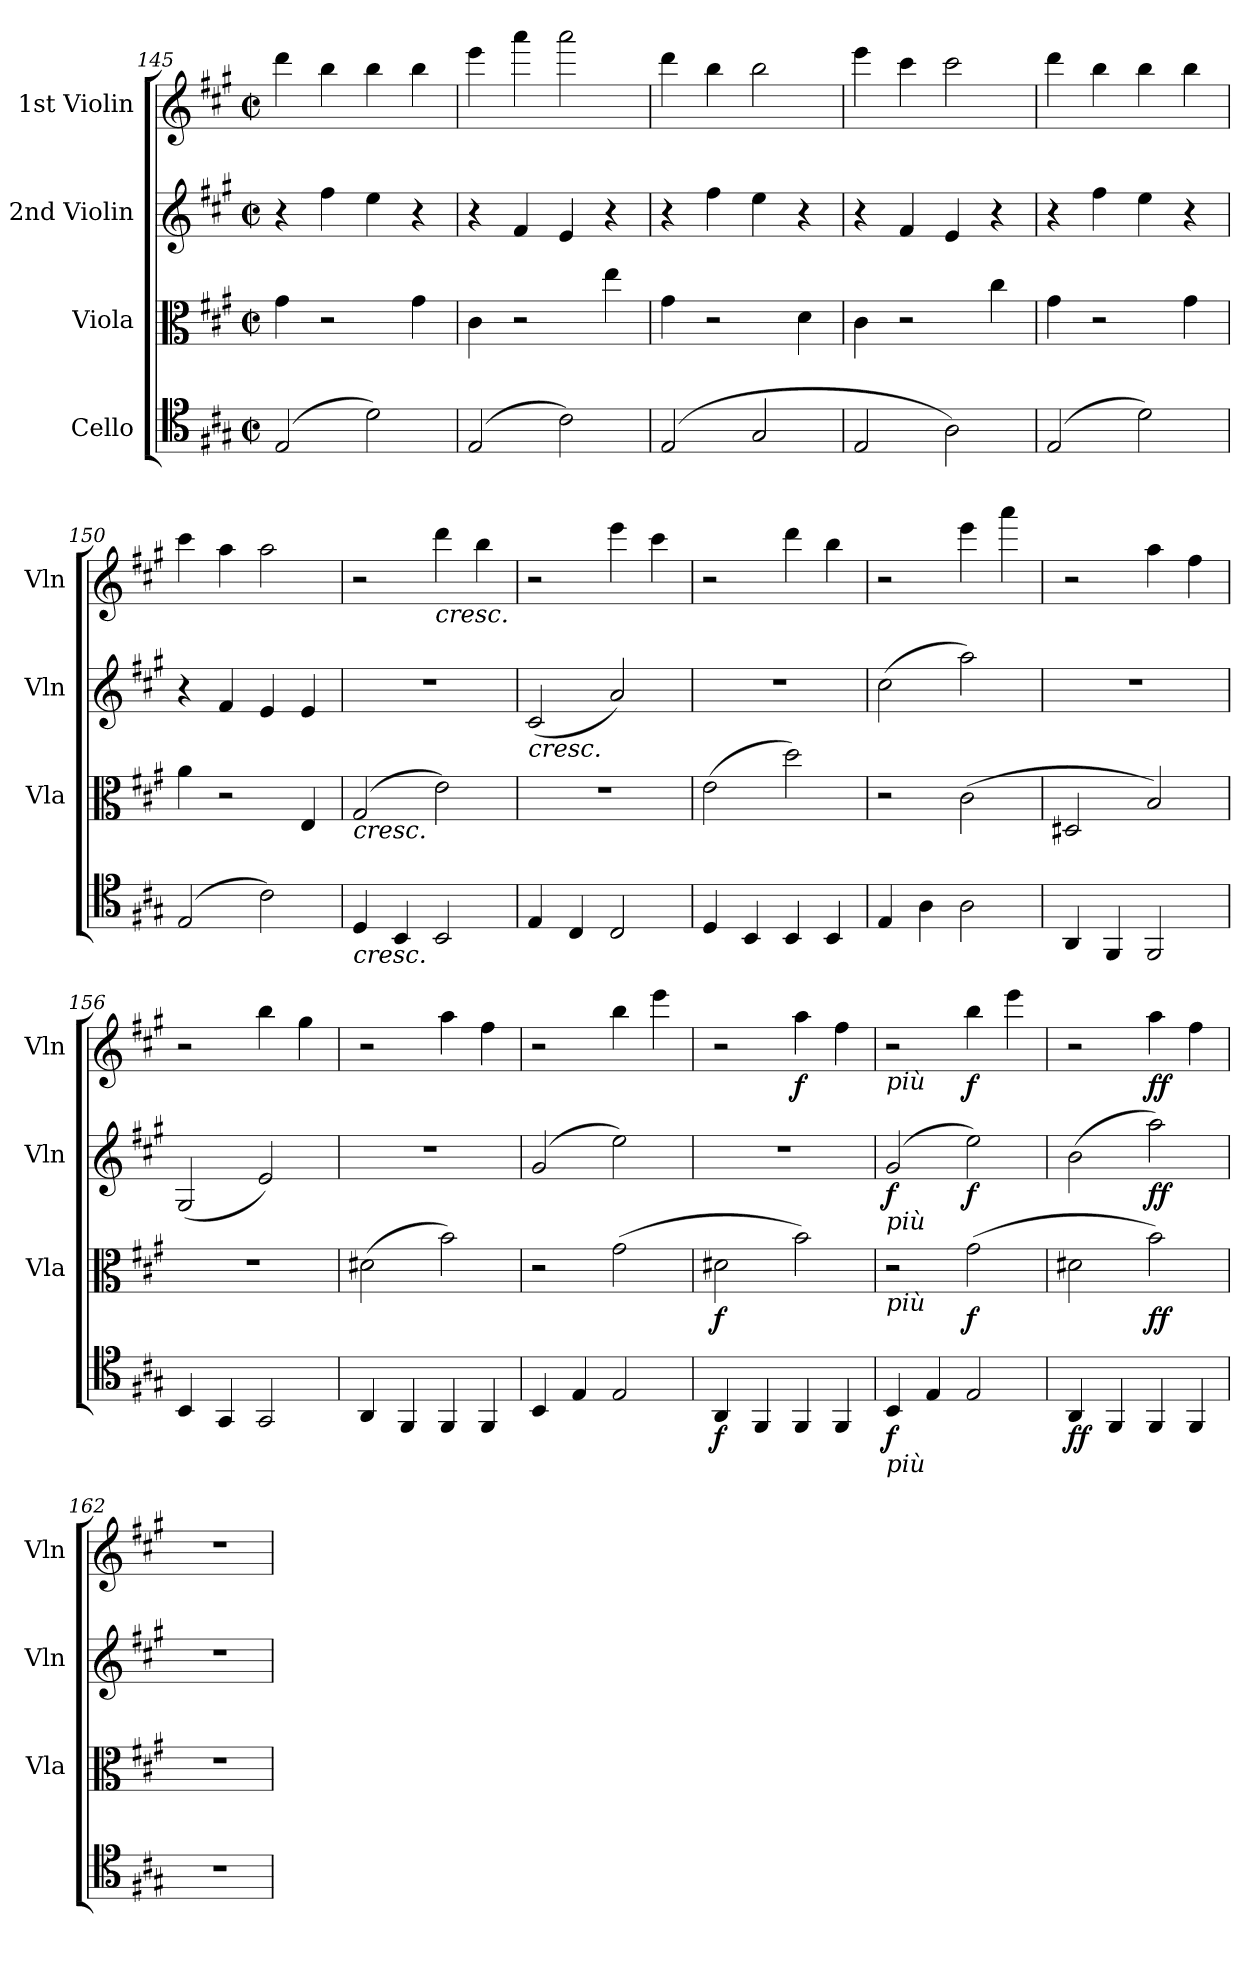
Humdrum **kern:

**kern	**dynam	**kern	**dynam	**kern	**dynam	**kern	**dynam
*part4	*part4	*part3	*part3	*part2	*part2	*part1	*part1
*staff4	*staff4	*staff3	*staff3	*staff2	*staff2	*staff1	*staff1
*I"Cello	*	*I"Viola	*	*I"2nd Violin	*	*I"1st Violin	*
*	*	*I'Vla	*	*I'Vln	*	*I'Vln	*
*clefC4	*	*clefC3	*	*clefG2	*	*clefG2	*
*k[f#c#g#]	*	*k[f#c#g#]	*	*k[f#c#g#]	*	*k[f#c#g#]	*
*A:	*	*A:	*	*A:	*	*A:	*
*M2/2	*	*M2/2	*	*M2/2	*	*M2/2	*
*met(c|)	*	*met(c|)	*	*met(c|)	*	*met(c|)	*
=145	=145	=145	=145	=145	=145	=145	=145
(2E	.	4g#	.	4r	.	4ddd	.
.	.	2r	.	4ff#	.	4bb	.
2d)	.	.	.	4ee	.	4bb	.
.	.	4g#	.	4r	.	4bb	.
=146	=146	=146	=146	=146	=146	=146	=146
(2E	.	4c#	.	4r	.	4eee	.
.	.	2r	.	4f#	.	4aaa	.
2c#)	.	.	.	4e	.	2aaa	.
.	.	4ee	.	4r	.	.	.
=147	=147	=147	=147	=147	=147	=147	=147
(2E	.	4g#	.	4r	.	4ddd	.
.	.	2r	.	4ff#	.	4bb	.
2G#	.	.	.	4ee	.	2bb	.
.	.	4d	.	4r	.	.	.
=148	=148	=148	=148	=148	=148	=148	=148
2E	.	4c#	.	4r	.	4eee	.
.	.	2r	.	4f#	.	4ccc#	.
2A)	.	.	.	4e	.	2ccc#	.
.	.	4cc#	.	4r	.	.	.
=149	=149	=149	=149	=149	=149	=149	=149
(2E	.	4g#	.	4r	.	4ddd	.
.	.	2r	.	4ff#	.	4bb	.
2d)	.	.	.	4ee	.	4bb	.
.	.	4g#	.	4r	.	4bb	.
=150	=150	=150	=150	=150	=150	=150	=150
(2E	.	4a	.	4r	.	4ccc#	.
.	.	2r	.	4f#	.	4aa	.
2c#)	.	.	.	4e	.	2aa	.
.	.	4E	.	4e	.	.	.
=151	=151	=151	=151	=151	=151	=151	=151
!	!	!LO:TX:b:i:t=cresc.	!	!	!	!	!
!LO:TX:b:i:t=cresc.	!	!	!	!	!	!	!
4D	.	(2G#	.	1r	.	2r	.
4BB	.	.	.	.	.	.	.
!	!	!	!	!	!	!LO:TX:b:i:t=cresc.	!
2BB	.	2e)	.	.	.	4ddd	.
.	.	.	.	.	.	4bb	.
=152	=152	=152	=152	=152	=152	=152	=152
!	!	!	!	!LO:TX:b:i:t=cresc.	!	!	!
4E	.	1r	.	(2c#	.	2r	.
4C#	.	.	.	.	.	.	.
2C#	.	.	.	2a)	.	4eee	.
.	.	.	.	.	.	4ccc#	.
=153	=153	=153	=153	=153	=153	=153	=153
4D	.	(2e	.	1r	.	2r	.
4BB	.	.	.	.	.	.	.
4BB	.	2dd)	.	.	.	4ddd	.
4BB	.	.	.	.	.	4bb	.
=154	=154	=154	=154	=154	=154	=154	=154
4E	.	2r	.	(2cc#	.	2r	.
4A	.	.	.	.	.	.	.
2A	.	(2c#	.	2aa)	.	4eee	.
.	.	.	.	.	.	4aaa	.
=155	=155	=155	=155	=155	=155	=155	=155
4AA	.	2D#X	.	1r	.	2r	.
4FF#	.	.	.	.	.	.	.
2FF#	.	2B)	.	.	.	4aa	.
.	.	.	.	.	.	4ff#	.
=156	=156	=156	=156	=156	=156	=156	=156
4BB	.	1r	.	(2G#	.	2r	.
4GG#	.	.	.	.	.	.	.
2GG#	.	.	.	2e)	.	4bb	.
.	.	.	.	.	.	4gg#	.
=157	=157	=157	=157	=157	=157	=157	=157
4AA	.	(2d#X	.	1r	.	2r	.
4FF#	.	.	.	.	.	.	.
4FF#	.	2b)	.	.	.	4aa	.
4FF#	.	.	.	.	.	4ff#	.
=158	=158	=158	=158	=158	=158	=158	=158
4BB	.	2r	.	(2g#	.	2r	.
4E	.	.	.	.	.	.	.
2E	.	(2g#	.	2ee)	.	4bb	.
.	.	.	.	.	.	4eee	.
=159	=159	=159	=159	=159	=159	=159	=159
4AA	f	2d#X	f	1r	.	2r	.
4FF#	.	.	.	.	.	.	.
4FF#	.	2b)	.	.	.	4aa	f
4FF#	.	.	.	.	.	4ff#	.
=160	=160	=160	=160	=160	=160	=160	=160
!	!	!	!	!	!	!LO:TX:b:i:t=più	!
!	!	!	!	!LO:TX:b:i:t=più	!	!	!
!	!	!LO:TX:b:i:t=più	!	!	!	!	!
!LO:TX:b:i:t=più	!	!	!	!	!	!	!
4BB	f	2r	.	(2g#	f	2r	.
4E	.	.	.	.	.	.	.
2E	.	(2g#	f	2ee)	f	4bb	f
.	.	.	.	.	.	4eee	.
=161	=161	=161	=161	=161	=161	=161	=161
4AA	ff	2d#X	.	(2b	.	2r	.
4FF#	.	.	.	.	.	.	.
4FF#	.	2b)	ff	2aa)	ff	4aa	ff
4FF#	.	.	.	.	.	4ff#	.
=162	=162	=162	=162	=162	=162	=162	=162
1r	.	1r	.	1r	.	1r	.
=	=	=	=	=	=	=	=
*-	*-	*-	*-	*-	*-	*-	*-
